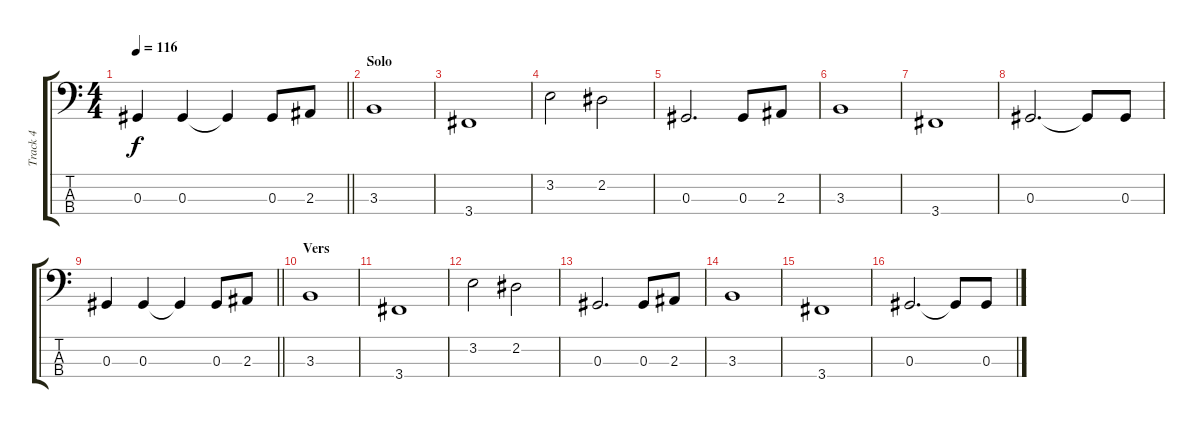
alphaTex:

\track ("Track 4" "Track 4") {instrument electricbassfinger}
\staff {score tabs}
\tuning (Gb2 Db2 Ab1 Eb1) {hide}
\ts (4 4)
\tempo 116
\clef f4
\barLineRight lightlight
\ks c
0.3.4{dy f} 0.3.4 0.3{t}.4 0.3.8 2.3.8 |
\section ("" "Solo")
3.3.1 |
3.4.1 |
3.2.2 2.2.2 |
0.3.2{d} 0.3.8 2.3.8 |
3.3.1 |
3.4.1 |
0.3.2{d} 0.3{t}.8 0.3.8 |
\barLineRight lightlight
0.3.4 0.3.4 0.3{t}.4 0.3.8 2.3.8 |
\section ("" "Vers")
3.3.1 |
3.4.1 |
3.2.2 2.2.2 |
0.3.2{d} 0.3.8 2.3.8 |
3.3.1 |
3.4.1 |
0.3.2{d} 0.3{t}.8 0.3.8
